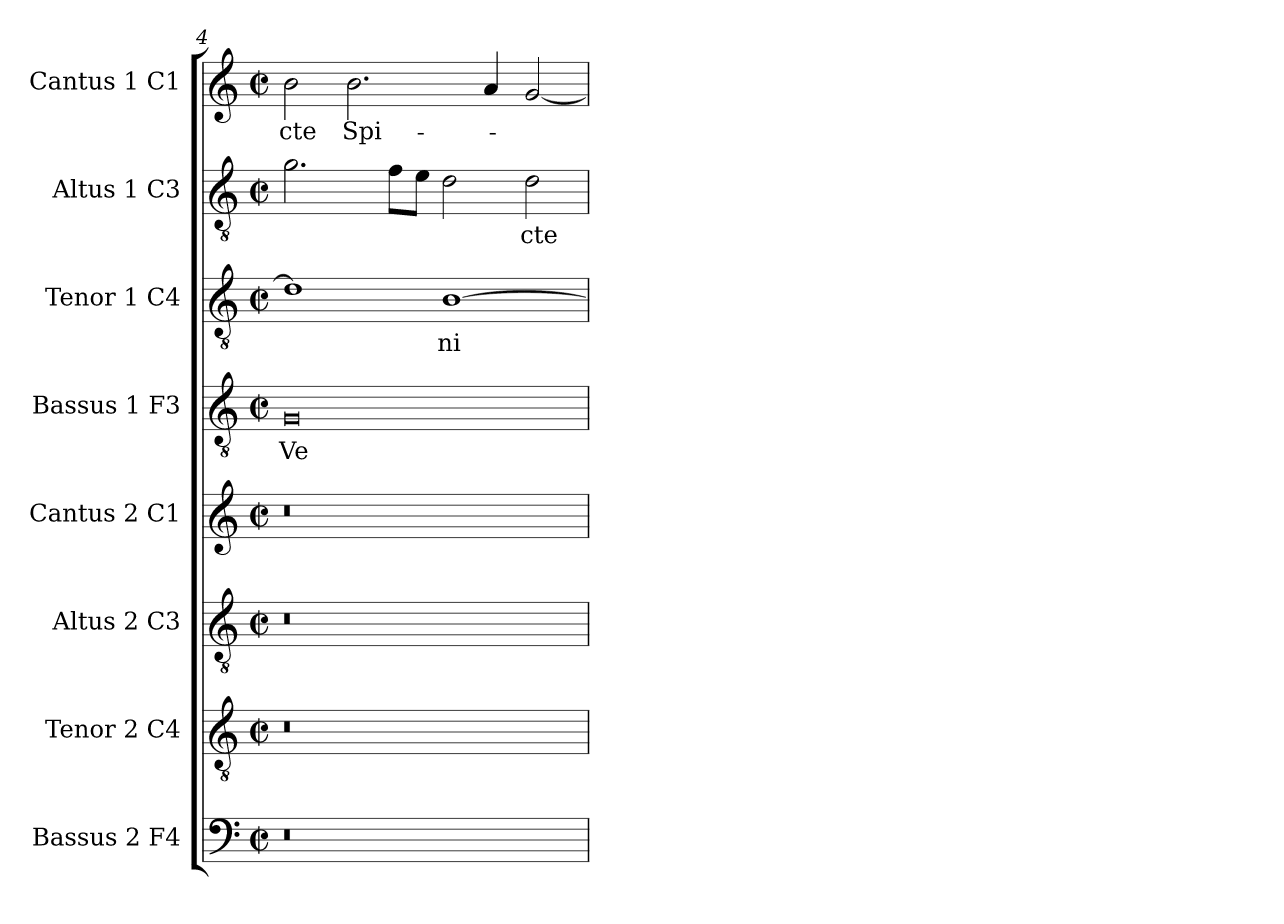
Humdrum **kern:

**kern	**kern	**kern	**kern	**kern	**text	**kern	**text	**kern	**text	**kern	**text
*part8	*part7	*part6	*part5	*part4	*part4	*part3	*part3	*part2	*part2	*part1	*part1
*staff8	*staff7	*staff6	*staff5	*staff4	*staff4	*staff3	*staff3	*staff2	*staff2	*staff1	*staff1
*I"Bassus 2  F4	*I"Tenor 2  C4	*I"Altus 2  C3	*I"Cantus 2  C1	*I"Bassus 1  F3	*	*I"Tenor 1  C4	*	*I"Altus 1  C3	*	*I"Cantus 1  C1	*
*I'B2	*I'T2	*I'A2	*I'C2	*I'B1	*	*I'T1	*	*I'A1	*	*I'C1	*
*clefF4	*clefGv2	*clefGv2	*clefG2	*clefGv2	*	*clefGv2	*	*clefGv2	*	*clefG2	*
*M2/2	*M2/2	*M2/2	*M2/2	*M2/2	*	*M2/2	*	*M2/2	*	*M2/2	*
*met(c|)	*met(c|)	*met(c|)	*met(c|)	*met(c|)	*	*met(c|)	*	*met(c|)	*	*met(c|)	*
=4	=4	=4	=4	=4	=4	=4	=4	=4	=4	=4	=4
!	!	!	!	!	!LO:LY:b:cj	!	!	!	!	!	!LO:LY:b:cj
0r	0r	0r	0r	0G	Ve-	1d]	.	2.g\	.	2b\	-cte
!	!	!	!	!	!	!	!	!	!	!	!LO:LY:b
.	.	.	.	.	.	.	.	.	.	2.b\	Spi-
.	.	.	.	.	.	.	.	8f\L	.	.	.
.	.	.	.	.	.	.	.	8e\J	.	.	.
!	!	!	!	!	!	!	!LO:LY:b:cj	!	!	!	!
.	.	.	.	.	.	[>1B	-ni	2d\	.	.	.
.	.	.	.	.	.	.	.	.	.	4a/	.
!	!	!	!	!	!	!	!	!	!LO:LY:b:cj	!	!
.	.	.	.	.	.	.	.	2d\	-cte	[<2g/	.
=	=	=	=	=	=	=	=	=	=	=	=
*-	*-	*-	*-	*-	*-	*-	*-	*-	*-	*-	*-
